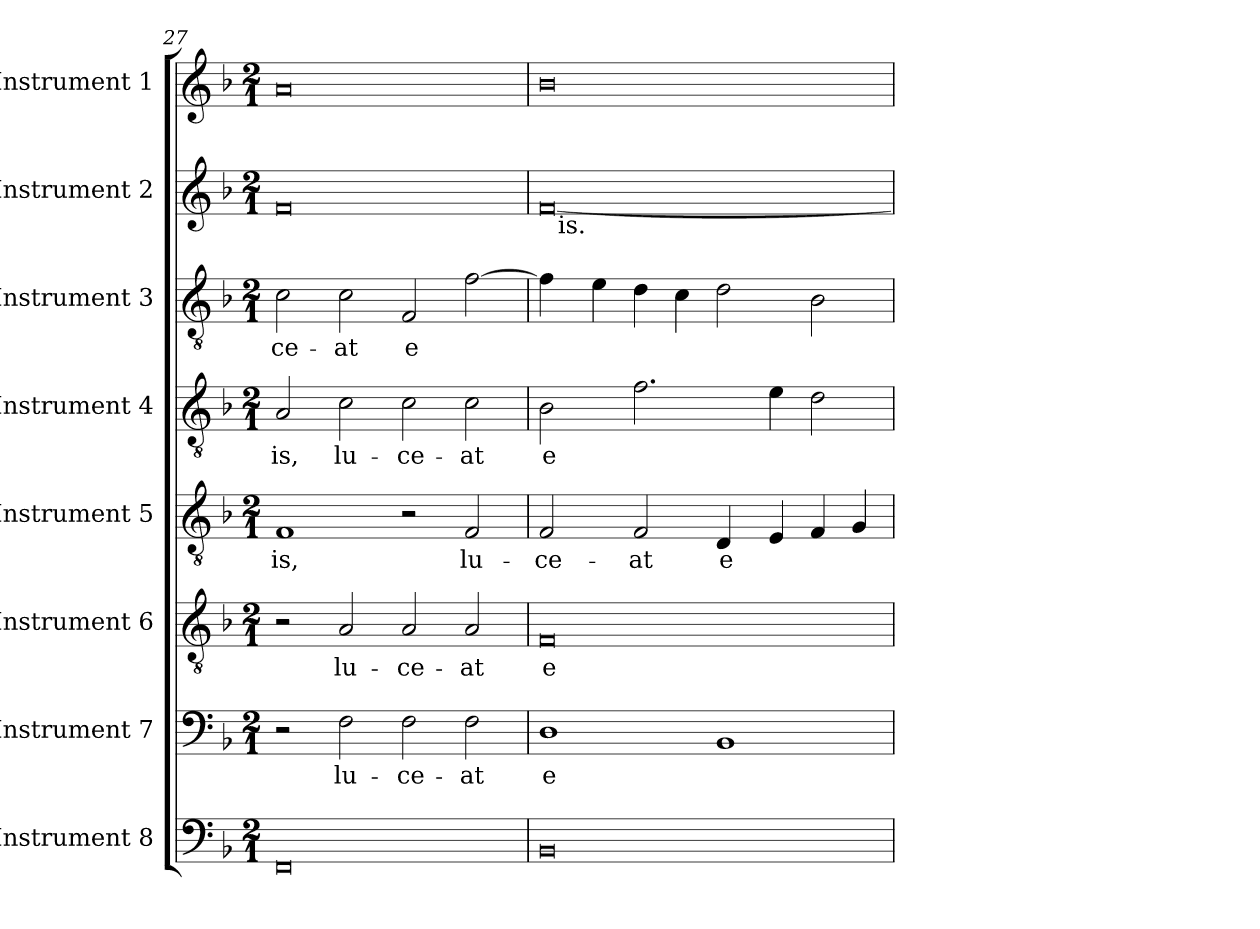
**kern	**text	**kern	**text	**kern	**text	**kern	**text	**kern	**text	**kern	**text	**kern	**text	**kern	**text
*part8	*part8	*part7	*part7	*part6	*part6	*part5	*part5	*part4	*part4	*part3	*part3	*part2	*part2	*part1	*part1
*staff8	*staff8	*staff7	*staff7	*staff6	*staff6	*staff5	*staff5	*staff4	*staff4	*staff3	*staff3	*staff2	*staff2	*staff1	*staff1
*I"Instrument 8	*	*I"Instrument 7	*	*I"Instrument 6	*	*I"Instrument 5	*	*I"Instrument 4	*	*I"Instrument 3	*	*I"Instrument 2	*	*I"Instrument 1	*
*clefF4	*	*clefF4	*	*clefGv2	*	*clefGv2	*	*clefGv2	*	*clefGv2	*	*clefG2	*	*clefG2	*
*k[b-]	*	*k[b-]	*	*k[b-]	*	*k[b-]	*	*k[b-]	*	*k[b-]	*	*k[b-]	*	*k[b-]	*
*F:	*	*F:	*	*F:	*	*F:	*	*F:	*	*F:	*	*F:	*	*F:	*
*M2/1	*	*M2/1	*	*M2/1	*	*M2/1	*	*M2/1	*	*M2/1	*	*M2/1	*	*M2/1	*
=27	=27	=27	=27	=27	=27	=27	=27	=27	=27	=27	=27	=27	=27	=27	=27
!	!LO:LY:b:cj	!	!	!	!	!	!LO:LY:b:cj	!	!LO:LY:b:cj	!	!LO:LY:b:cj	!	!LO:LY:b:cj	!	!LO:LY:b:cj
0FF	--	2r	.	2r	.	1F	-is,	2A/	-is,	2c\	-ce-	0f	--	0a	--
!	!	!	!LO:LY:b:cj	!	!LO:LY:b:cj	!	!	!	!LO:LY:b:cj	!	!LO:LY:b:cj	!	!	!	!
.	.	2F\	lu-	2A/	lu-	.	.	2c\	lu-	2c\	-at	.	.	.	.
!	!	!	!LO:LY:b:cj	!	!LO:LY:b:cj	!	!	!	!LO:LY:b:cj	!	!LO:LY:b:cj	!	!	!	!
.	.	2F\	-ce-	2A/	-ce-	2r	.	2c\	-ce-	2F/	e-	.	.	.	.
!	!	!	!LO:LY:b:cj	!	!LO:LY:b:cj	!	!LO:LY:b:cj	!	!LO:LY:b:cj	!	!LO:LY:b:cj	!	!	!	!
.	.	2F\	-at	2A/	-at	2F/	lu-	2c\	-at	[>2f\	--	.	.	.	.
=28	=28	=28	=28	=28	=28	=28	=28	=28	=28	=28	=28	=28	=28	=28	=28
!	!LO:LY:b:cj	!	!LO:LY:b:cj	!	!LO:LY:b:cj	!	!LO:LY:b:cj	!	!LO:LY:b:cj	!	!LO:LY:b:cj	!	!LO:LY:b:cj	!	!LO:LY:b:cj
*	*	*	*	*	*	*	*	*	*	*	*	*^	*	*	*
0BB-	--	1D	e-	0F	e-	2F/	-ce-	2B-\	e-	4f\]	--	[<0f	16ryy	--	0b-	--
!	!	!	!	!	!	!	!	!	!	!	!	!	!LO:TX:b:t=is.	!	!	!
.	.	.	.	.	.	.	.	.	.	.	.	.	1ryy	.	.	.
!	!	!	!	!	!	!	!	!	!	!	!LO:LY:b:cj	!	!	!	!	!
.	.	.	.	.	.	.	.	.	.	4e\	--	.	.	.	.	.
!	!	!	!	!	!	!	!LO:LY:b:cj	!	!LO:LY:b:cj	!	!LO:LY:b:cj	!	!	!	!	!
.	.	.	.	.	.	2F/	-at	2.f\	--	4d\	--	.	.	.	.	.
!	!	!	!	!	!	!	!	!	!	!	!LO:LY:b:cj	!	!	!	!	!
.	.	.	.	.	.	.	.	.	.	4c\	--	.	.	.	.	.
!	!	!	!LO:LY:b:cj	!	!	!	!LO:LY:b:cj	!	!	!	!LO:LY:b:cj	!	!	!	!	!
.	.	1BB-	--	.	.	4D/	e-	.	.	2d\	--	.	.	.	.	.
.	.	.	.	.	.	.	.	.	.	.	.	.	2...ryy	.	.	.
!	!	!	!	!	!	!	!LO:LY:b:cj	!	!LO:LY:b:cj	!	!	!	!	!	!	!
.	.	.	.	.	.	4E/	--	4e\	--	.	.	.	.	.	.	.
!	!	!	!	!	!	!	!LO:LY:b:cj	!	!LO:LY:b:cj	!	!LO:LY:b:cj	!	!	!	!	!
.	.	.	.	.	.	4F/	--	2d\	--	2B-\	--	.	.	.	.	.
!	!	!	!	!	!	!	!LO:LY:b:cj	!	!	!	!	!	!	!	!	!
.	.	.	.	.	.	4G/	--	.	.	.	.	.	.	.	.	.
*	*	*	*	*	*	*	*	*	*	*	*	*v	*v	*	*	*
=	=	=	=	=	=	=	=	=	=	=	=	=	=	=	=
*-	*-	*-	*-	*-	*-	*-	*-	*-	*-	*-	*-	*-	*-	*-	*-
